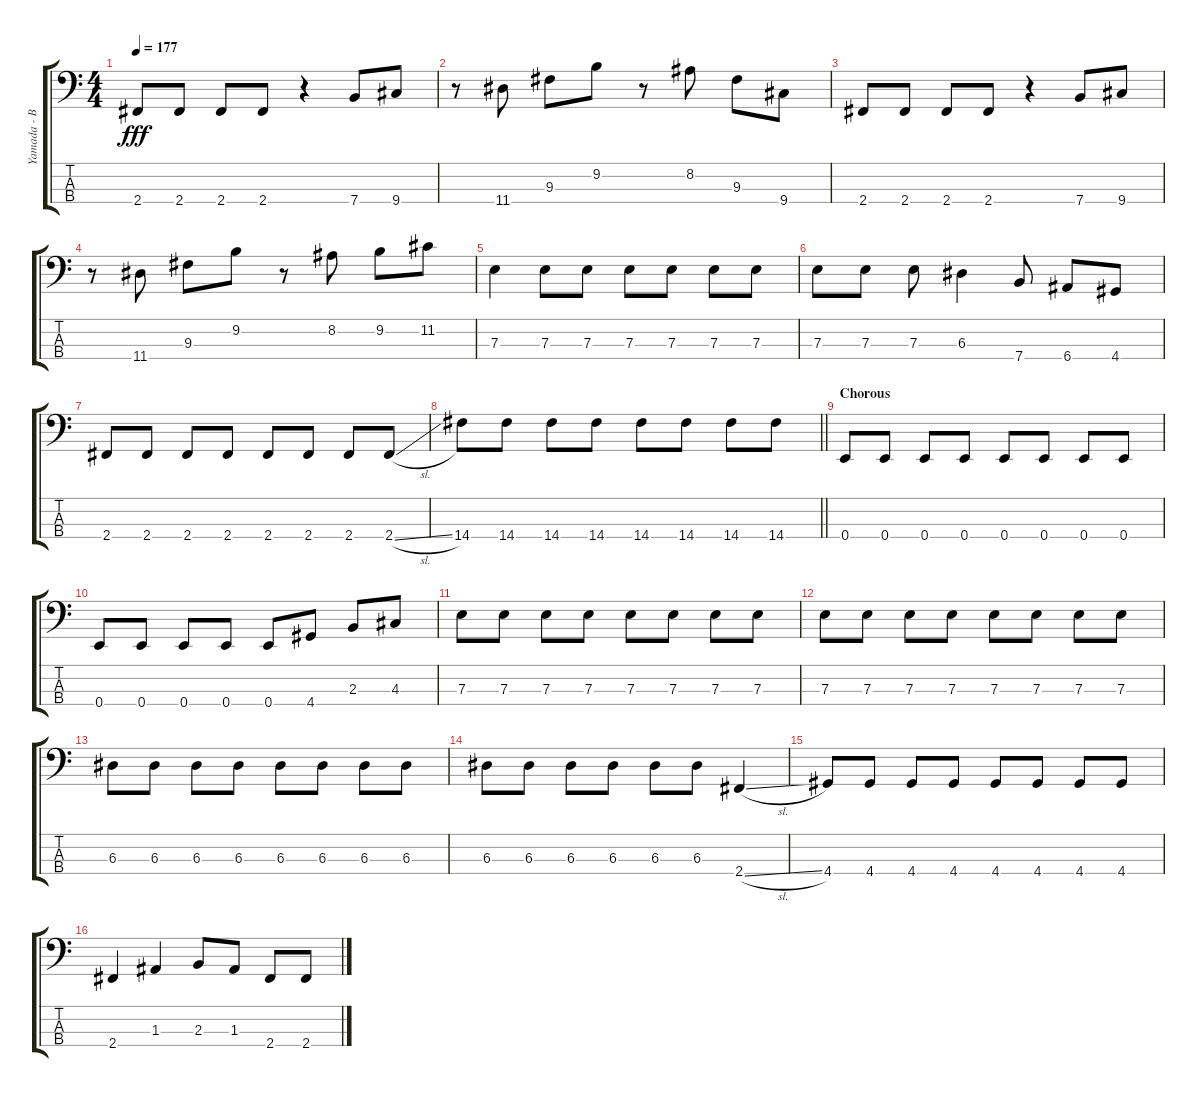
\track ("Yamada - Bass" "Yamada - B") {instrument electricbasspick}
\staff {score tabs}
\tuning (G2 D2 A1 E1) {hide}
\ts (4 4)
\tempo 177
\clef f4
\ks c
2.4.8{dy fff} 2.4.8 2.4.8 2.4.8 r.4 7.4.8 9.4.8 |
r.8 11.4.8 9.3.8 9.2.8 r.8 8.2.8 9.3.8 9.4.8 |
2.4.8 2.4.8 2.4.8 2.4.8 r.4 7.4.8 9.4.8 |
r.8 11.4.8 9.3.8 9.2.8 r.8 8.2.8 9.2.8 11.2.8 |
7.3.4 7.3.8 7.3.8 7.3.8 7.3.8 7.3.8 7.3.8 |
7.3.8 7.3.8 7.3.8 6.3.4 7.4.8 6.4.8 4.4.8 |
2.4.8 2.4.8 2.4.8 2.4.8 2.4.8 2.4.8 2.4.8 2.4{sl}.8 |
\barLineRight lightlight
14.4.8 14.4.8 14.4.8 14.4.8 14.4.8 14.4.8 14.4.8 14.4.8 |
\section ("" "Chorous")
0.4.8 0.4.8 0.4.8 0.4.8 0.4.8 0.4.8 0.4.8 0.4.8 |
0.4.8 0.4.8 0.4.8 0.4.8 0.4.8 4.4.8 2.3.8 4.3.8 |
7.3.8 7.3.8 7.3.8 7.3.8 7.3.8 7.3.8 7.3.8 7.3.8 |
7.3.8 7.3.8 7.3.8 7.3.8 7.3.8 7.3.8 7.3.8 7.3.8 |
6.3.8 6.3.8 6.3.8 6.3.8 6.3.8 6.3.8 6.3.8 6.3.8 |
6.3.8 6.3.8 6.3.8 6.3.8 6.3.8 6.3.8 2.4{sl}.4 |
4.4.8 4.4.8 4.4.8 4.4.8 4.4.8 4.4.8 4.4.8 4.4.8 |
2.4.4 1.3.4 2.3.8 1.3.8 2.4.8 2.4.8
